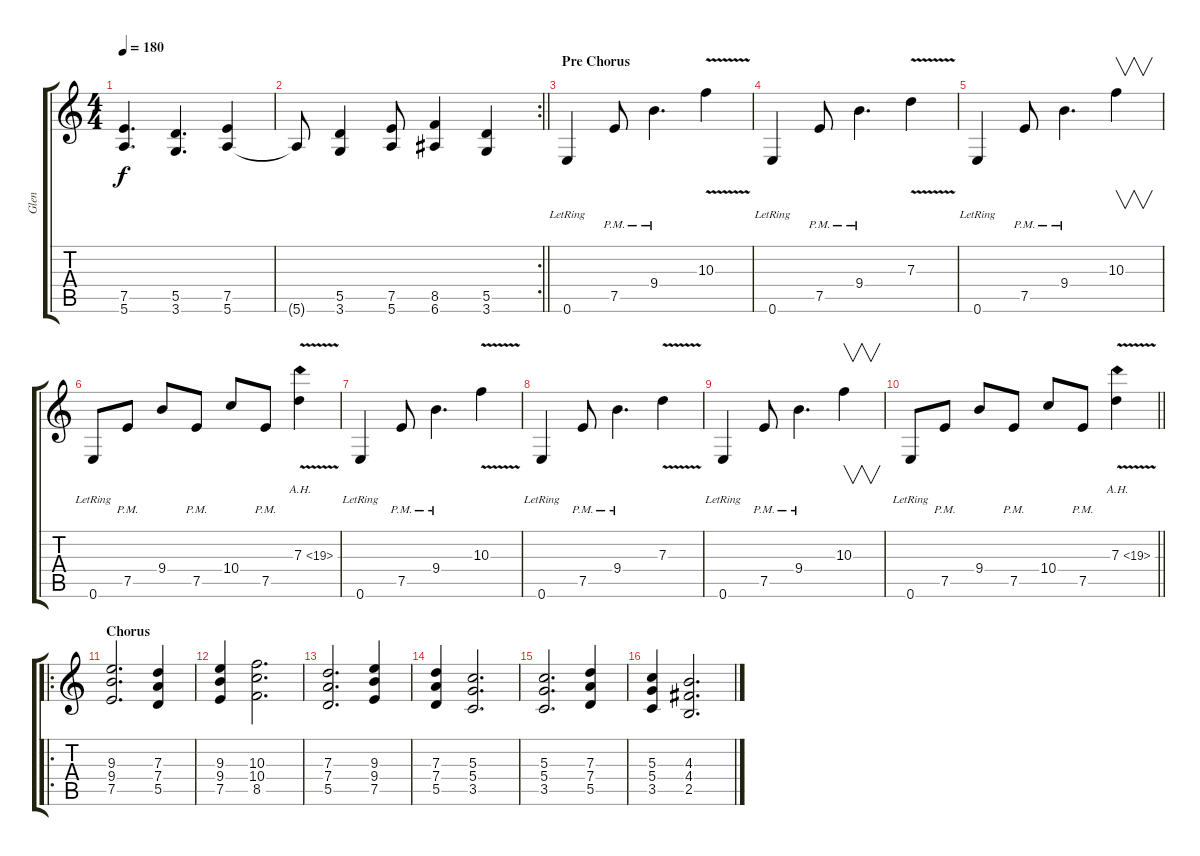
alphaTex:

\track ("Glen" "Glen") {instrument overdrivenguitar}
\staff {score tabs}
\tuning (E4 B3 G3 D3 A2 E2) {hide}
\ts (4 4)
\tempo 180
\clef g2
\ks c
(7.5 5.6).4{d dy f} (5.5 3.6).4{d} (7.5 5.6).4 |
\rc 2
\barLineRight lightlight
5.6{t}.8 (5.5 3.6).4 (7.5 5.6).8 (8.5 6.6).4 (5.5 3.6).4 |
\section ("" "Pre Chorus")
0.6{lr}.4 7.5{pm}.8 9.4{pm}.4{d} 10.3{v}.4 |
0.6{lr}.4 7.5{pm}.8 9.4{pm}.4{d} 7.3{v}.4 |
0.6{lr}.4 7.5{pm}.8 9.4{pm}.4{d} 10.3.4{v} |
0.6{lr}.8 7.5{pm}.8 9.4.8 7.5{pm}.8 10.4.8 7.5{pm}.8 7.3{ah 12 v}.4 |
0.6{lr}.4 7.5{pm}.8 9.4{pm}.4{d} 10.3{v}.4 |
0.6{lr}.4 7.5{pm}.8 9.4{pm}.4{d} 7.3{v}.4 |
0.6{lr}.4 7.5{pm}.8 9.4{pm}.4{d} 10.3.4{v} |
\barLineRight lightlight
0.6{lr}.8 7.5{pm}.8 9.4.8 7.5{pm}.8 10.4.8 7.5{pm}.8 7.3{ah 12 v}.4 |
\ro
\section ("" "Chorus")
(9.3 9.4 7.5).2{d} (7.3 7.4 5.5).4 |
(9.3 9.4 7.5).4 (10.3 10.4 8.5).2{d} |
(7.3 7.4 5.5).2{d} (9.3 9.4 7.5).4 |
(7.3 7.4 5.5).4 (5.3 5.4 3.5).2{d} |
(5.3 5.4 3.5).2{d} (7.3 7.4 5.5).4 |
(5.3 5.4 3.5).4 (4.3 4.4 2.5).2{d}
